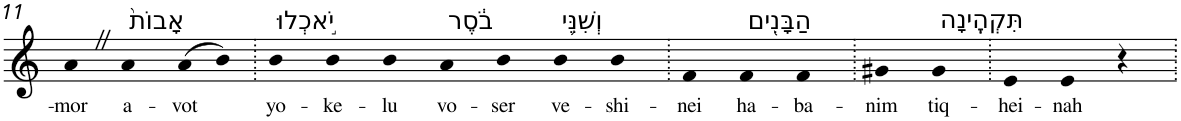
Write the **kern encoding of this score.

**kern	**text
*part1	*part1
*staff1	*staff1
*I"Piano	*
*I'Pno	*
!!LO:PB:g=z
*clefG2	*
*k[]	*
=11	=11
!	!LO:LY:b
4aZ	-mor
!LO:TX:a:t=אָבוֹת֙	!
!	!LO:LY:b
4a	a-
!	!LO:LY:b
(>8a	-vot
8b)	.
=12.	=12.
!LO:TX:a:t=יֹ֣אכְלוּ	!
!	!LO:LY:b
4b	yo-
!	!LO:LY:b
4b	-ke-
!	!LO:LY:b
4b	-lu
!LO:TX:a:t=בֹ֔סֶר	!
!	!LO:LY:b
4a	vo-
!	!LO:LY:b
4b	-ser
!LO:TX:a:t=וְשִׁנֵּ֥י	!
!	!LO:LY:b
4b	ve-
!	!LO:LY:b
4b	-shi-
=13.	=13.
!	!LO:LY:b
4f	-nei
!LO:TX:a:t=הַבָּנִ֖ים	!
!	!LO:LY:b
4f	ha-
!	!LO:LY:b
4f	-ba-
=14.	=14.
!	!LO:LY:b
4g#X	-nim
!LO:TX:a:t=תִּקְהֶֽינָה	!
!	!LO:LY:b
4g#	tiq-
=15.	=15.
!	!LO:LY:b
4e	-hei-
!	!LO:LY:b
4e	-nah
4r	.
=.	=.
*-	*-
